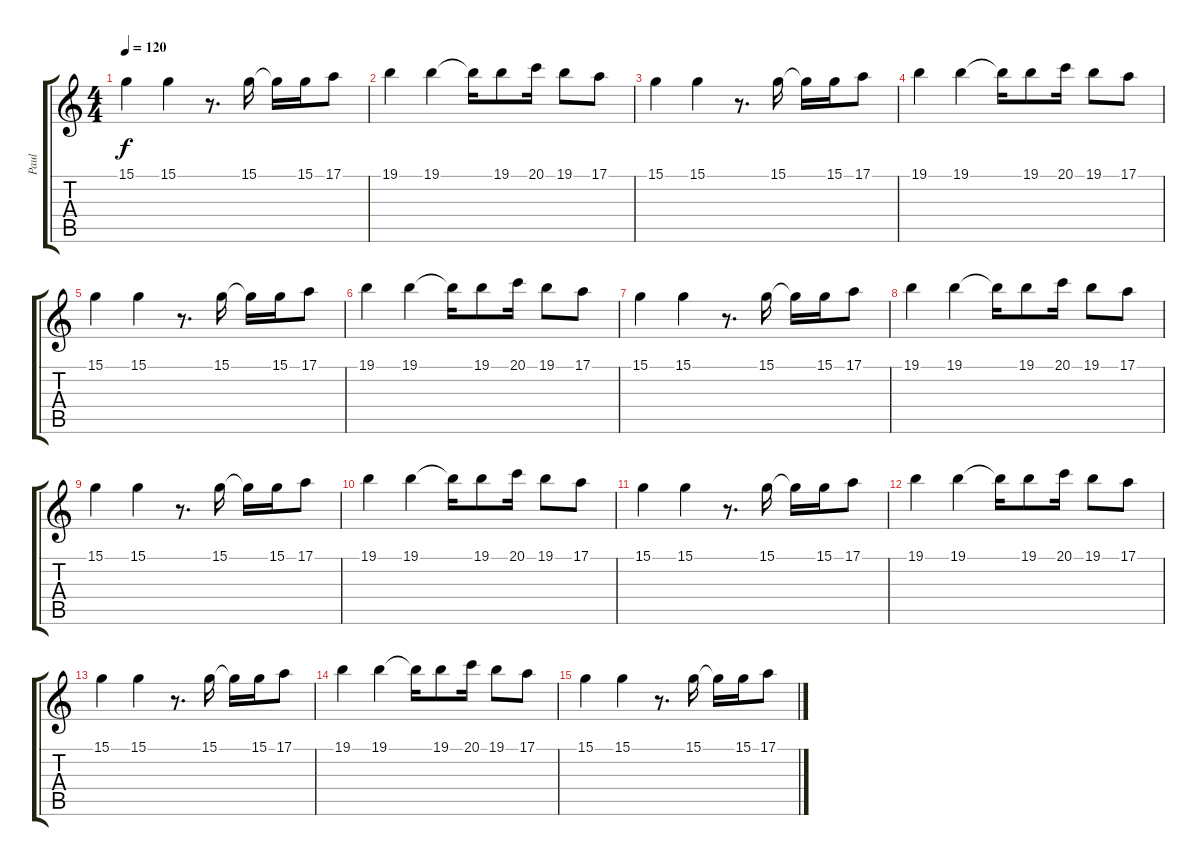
\track ("Paul" "Paul") {instrument clarinet}
\staff {score tabs}
\tuning (E4 B3 G3 D3 A2 E2) {hide}
\ts (4 4)
\tempo 120
\clef g2
\ks c
15.1.4{dy f} 15.1.4 r.8{d} 15.1.16 15.1{t}.16 15.1.16 17.1.8 |
19.1.4 19.1.4 19.1{t}.16 19.1.8 20.1.16 19.1.8 17.1.8 |
15.1.4 15.1.4 r.8{d} 15.1.16 15.1{t}.16 15.1.16 17.1.8 |
19.1.4{volume 12 instrument whistle} 19.1.4 19.1{t}.16 19.1.8 20.1.16 19.1.8 17.1.8 |
15.1.4{volume 11} 15.1.4 r.8{d} 15.1.16 15.1{t}.16 15.1.16 17.1.8 |
19.1.4{volume 10} 19.1.4 19.1{t}.16 19.1.8 20.1.16 19.1.8 17.1.8 |
15.1.4{volume 9} 15.1.4 r.8{d} 15.1.16 15.1{t}.16 15.1.16 17.1.8 |
19.1.4{volume 8} 19.1.4 19.1{t}.16 19.1.8 20.1.16 19.1.8 17.1.8 |
15.1.4{volume 7} 15.1.4 r.8{d} 15.1.16 15.1{t}.16 15.1.16 17.1.8 |
19.1.4{volume 6} 19.1.4 19.1{t}.16 19.1.8 20.1.16 19.1.8 17.1.8 |
15.1.4{volume 5} 15.1.4 r.8{d} 15.1.16 15.1{t}.16 15.1.16 17.1.8 |
19.1.4{volume 4} 19.1.4 19.1{t}.16 19.1.8 20.1.16 19.1.8 17.1.8 |
15.1.4{volume 3} 15.1.4 r.8{d} 15.1.16 15.1{t}.16 15.1.16 17.1.8 |
19.1.4{volume 2} 19.1.4 19.1{t}.16 19.1.8 20.1.16 19.1.8 17.1.8 |
15.1.4{volume 1} 15.1.4 r.8{d} 15.1.16 15.1{t}.16 15.1.16 17.1.8
